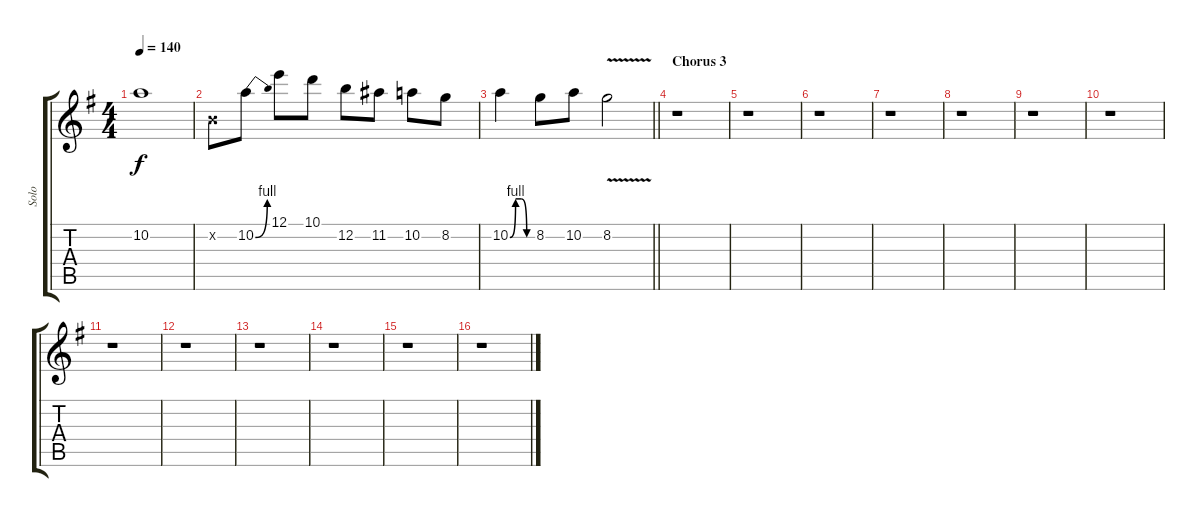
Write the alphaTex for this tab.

\track ("Solo" "Solo") {instrument overdrivenguitar}
\staff {score tabs}
\tuning (E4 B3 G3 D3 A2 E2) {hide}
\ts (4 4)
\tempo 140
\clef g2
\ks g
10.2{t}.1{dy f} |
0.2{x}.8 10.2{be (bend 0 0 60 4)}.8 12.1.8 10.1.8 12.2.8 11.2.8 10.2.8 8.2.8 |
\barLineRight lightlight
10.2{be (custom 0 0 15 4 30 4 45 0 60 0)}.4 8.2.8 10.2.8 8.2{v}.2 |
\section ("" "Chorus 3")
r.1 |
r.1 |
r.1 |
r.1 |
r.1 |
r.1 |
r.1 |
r.1 |
r.1 |
r.1 |
r.1 |
r.1 |
r.1
